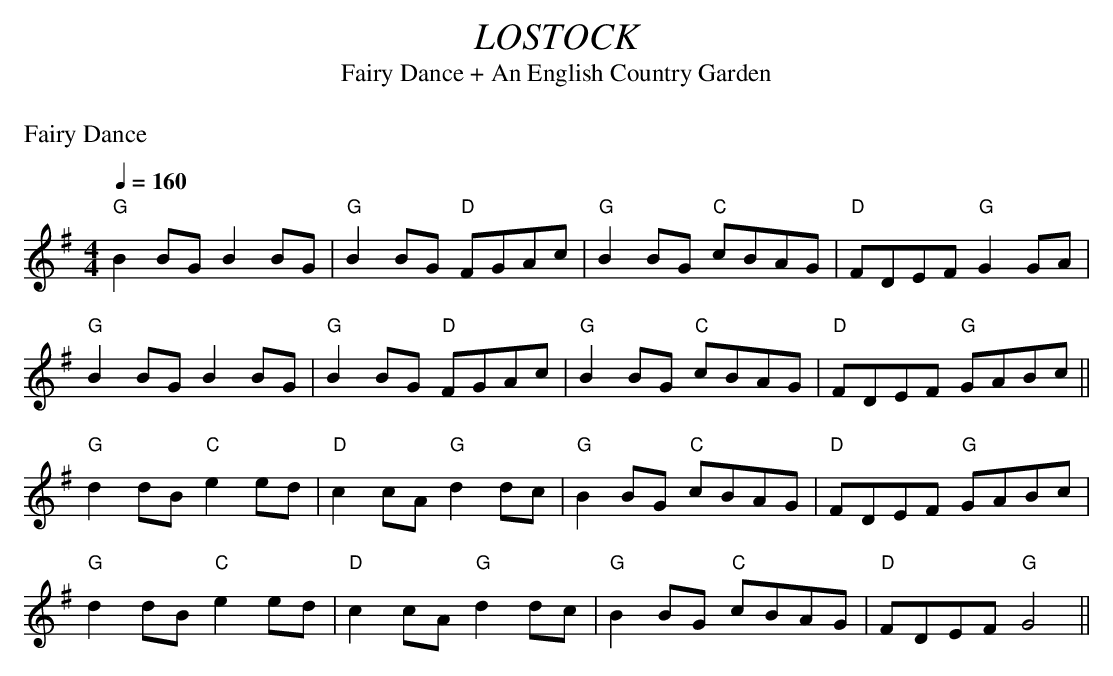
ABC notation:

X:1
T:LOSTOCK
T:
T:Fairy Dance + An English Country Garden
T:
Q:1/4=160
M:4/4
L:1/8
K:G
%%text
%%text Fairy Dance
%%text
"G"B2 BG B2 BG|"G"B2 BG "D"FGAc|"G"B2 BG "C"cBAG|"D"FDEF"G"G2 GA|
"G"B2 BG B2 BG|"G"B2 BG "D"FGAc|"G"B2 BG "C"cBAG|"D"FDEF "G"GABc||
"G"d2 dB "C"e2 ed|"D"c2 cA "G"d2 dc|"G"B2 BG "C"cBAG|"D"FDEF "G"GABc|
"G"d2 dB "C"e2 ed|"D"c2 cA"G"d2 dc|"G"B2 BG "C"cBAG|"D"FDEF "G"G4||
